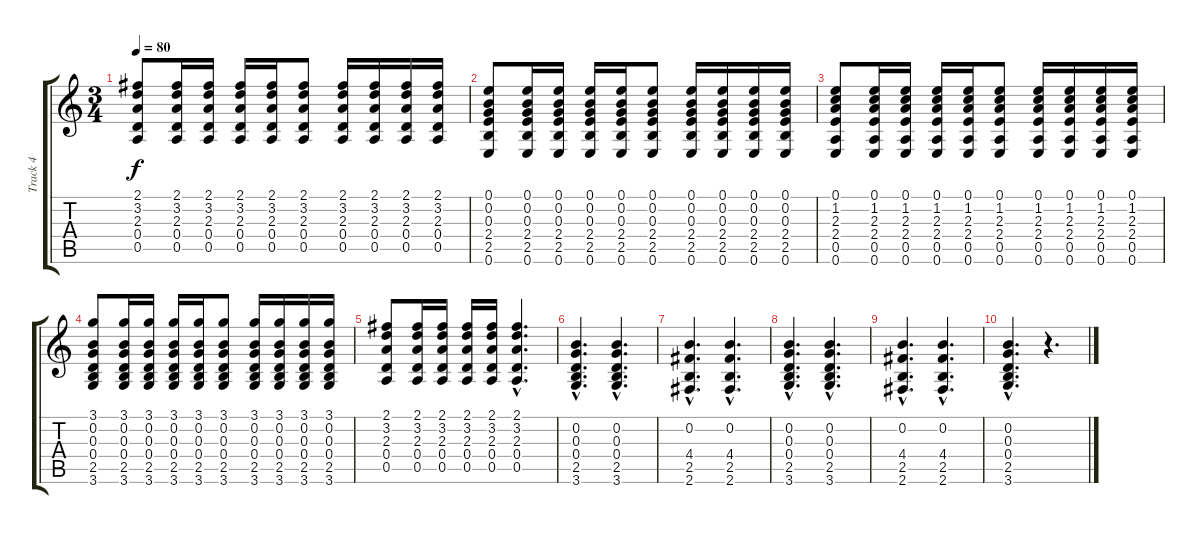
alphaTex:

\track ("Track 4" "Track 4") {instrument acousticguitarnylon}
\staff {score tabs}
\tuning (E4 B3 G3 D3 A2 E2) {hide}
\ts (3 4)
\tempo 80
\clef g2
\ks c
(2.1 3.2 2.3 0.4 0.5).8{dy f} (2.1 3.2 2.3 0.4 0.5).16 (2.1 3.2 2.3 0.4 0.5).16 (2.1 3.2 2.3 0.4 0.5).16 (2.1 3.2 2.3 0.4 0.5).16 (2.1 3.2 2.3 0.4 0.5).8 (2.1 3.2 2.3 0.4 0.5).16 (2.1 3.2 2.3 0.4 0.5).16 (2.1 3.2 2.3 0.4 0.5).16 (2.1 3.2 2.3 0.4 0.5).16 |
(0.1 0.2 0.3 2.4 2.5 0.6).8 (0.1 0.2 0.3 2.4 2.5 0.6).16 (0.1 0.2 0.3 2.4 2.5 0.6).16 (0.1 0.2 0.3 2.4 2.5 0.6).16 (0.1 0.2 0.3 2.4 2.5 0.6).16 (0.1 0.2 0.3 2.4 2.5 0.6).8 (0.1 0.2 0.3 2.4 2.5 0.6).16 (0.1 0.2 0.3 2.4 2.5 0.6).16 (0.1 0.2 0.3 2.4 2.5 0.6).16 (0.1 0.2 0.3 2.4 2.5 0.6).16 |
(0.1 1.2 2.3 2.4 0.5 0.6).8 (0.1 1.2 2.3 2.4 0.5 0.6).16 (0.1 1.2 2.3 2.4 0.5 0.6).16 (0.1 1.2 2.3 2.4 0.5 0.6).16 (0.1 1.2 2.3 2.4 0.5 0.6).16 (0.1 1.2 2.3 2.4 0.5 0.6).8 (0.1 1.2 2.3 2.4 0.5 0.6).16 (0.1 1.2 2.3 2.4 0.5 0.6).16 (0.1 1.2 2.3 2.4 0.5 0.6).16 (0.1 1.2 2.3 2.4 0.5 0.6).16 |
(3.1 0.2 0.3 0.4 2.5 3.6).8 (3.1 0.2 0.3 0.4 2.5 3.6).16 (3.1 0.2 0.3 0.4 2.5 3.6).16 (3.1 0.2 0.3 0.4 2.5 3.6).16 (3.1 0.2 0.3 0.4 2.5 3.6).16 (3.1 0.2 0.3 0.4 2.5 3.6).8 (3.1 0.2 0.3 0.4 2.5 3.6).16 (3.1 0.2 0.3 0.4 2.5 3.6).16 (3.1 0.2 0.3 0.4 2.5 3.6).16 (3.1 0.2 0.3 0.4 2.5 3.6).16 |
(2.1 3.2 2.3 0.4 0.5).8 (2.1 3.2 2.3 0.4 0.5).16 (2.1 3.2 2.3 0.4 0.5).16 (2.1 3.2 2.3 0.4 0.5).16 (2.1 3.2 2.3 0.4 0.5).16 (2.1{hac} 3.2{hac} 2.3{hac} 0.4{hac} 0.5{hac}).4{d} |
(0.2{hac} 0.3{hac} 0.4{hac} 2.5{hac} 3.6{hac}).4{d} (0.2{hac} 0.3{hac} 0.4{hac} 2.5{hac} 3.6{hac}).4{d} |
(0.2{hac} 4.4{hac} 2.5{hac} 2.6{hac}).4{d} (0.2{hac} 4.4{hac} 2.5{hac} 2.6{hac}).4{d} |
(0.2{hac} 0.3{hac} 0.4{hac} 2.5{hac} 3.6{hac}).4{d} (0.2{hac} 0.3{hac} 0.4{hac} 2.5{hac} 3.6{hac}).4{d} |
(0.2{hac} 4.4{hac} 2.5{hac} 2.6{hac}).4{d} (0.2{hac} 4.4{hac} 2.5{hac} 2.6{hac}).4{d} |
(0.2{hac} 0.3{hac} 0.4{hac} 2.5{hac} 3.6{hac}).4{d} r.4{d}
